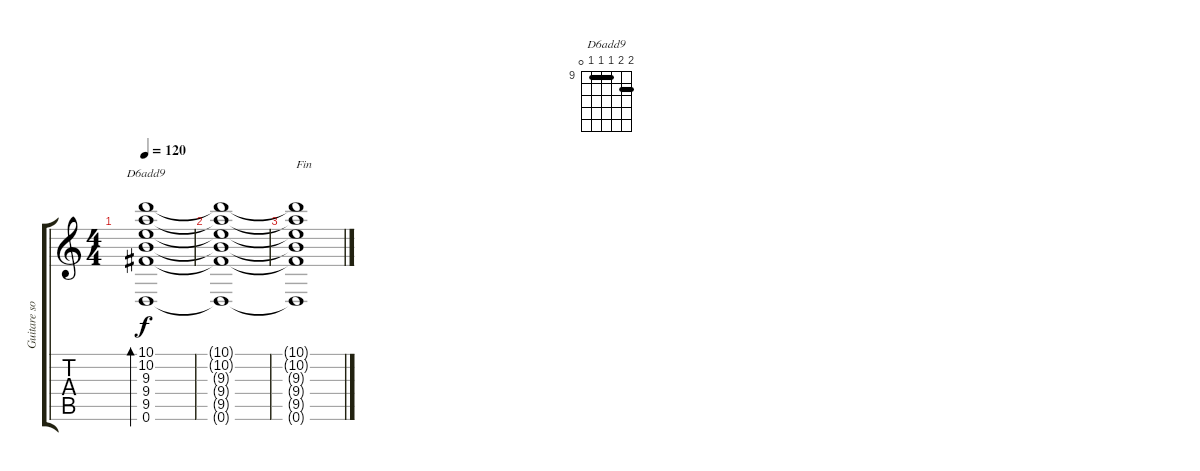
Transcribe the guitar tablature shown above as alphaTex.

\track ("Guitare solo" "Guitare so") {instrument acousticguitarsteel}
\staff {score tabs}
\tuning (E4 B3 G3 D3 A2 D2) {hide}
\chord ("D6add9" 10 10 9 9 9 0) {firstfret 9 barre (9 10)}
\ts (4 4)
\tempo 120
\clef g2
\ks c
(10.1 10.2 9.3 9.4 9.5 0.6).1{bd 480 ch "D6add9" dy f} |
(10.1{t} 10.2{t} 9.3{t} 9.4{t} 9.5{t} 0.6{t}).1 |
(10.1{t} 10.2{t} 9.3{t} 9.4{t} 9.5{t} 0.6{t}).1{txt "Fin"}
